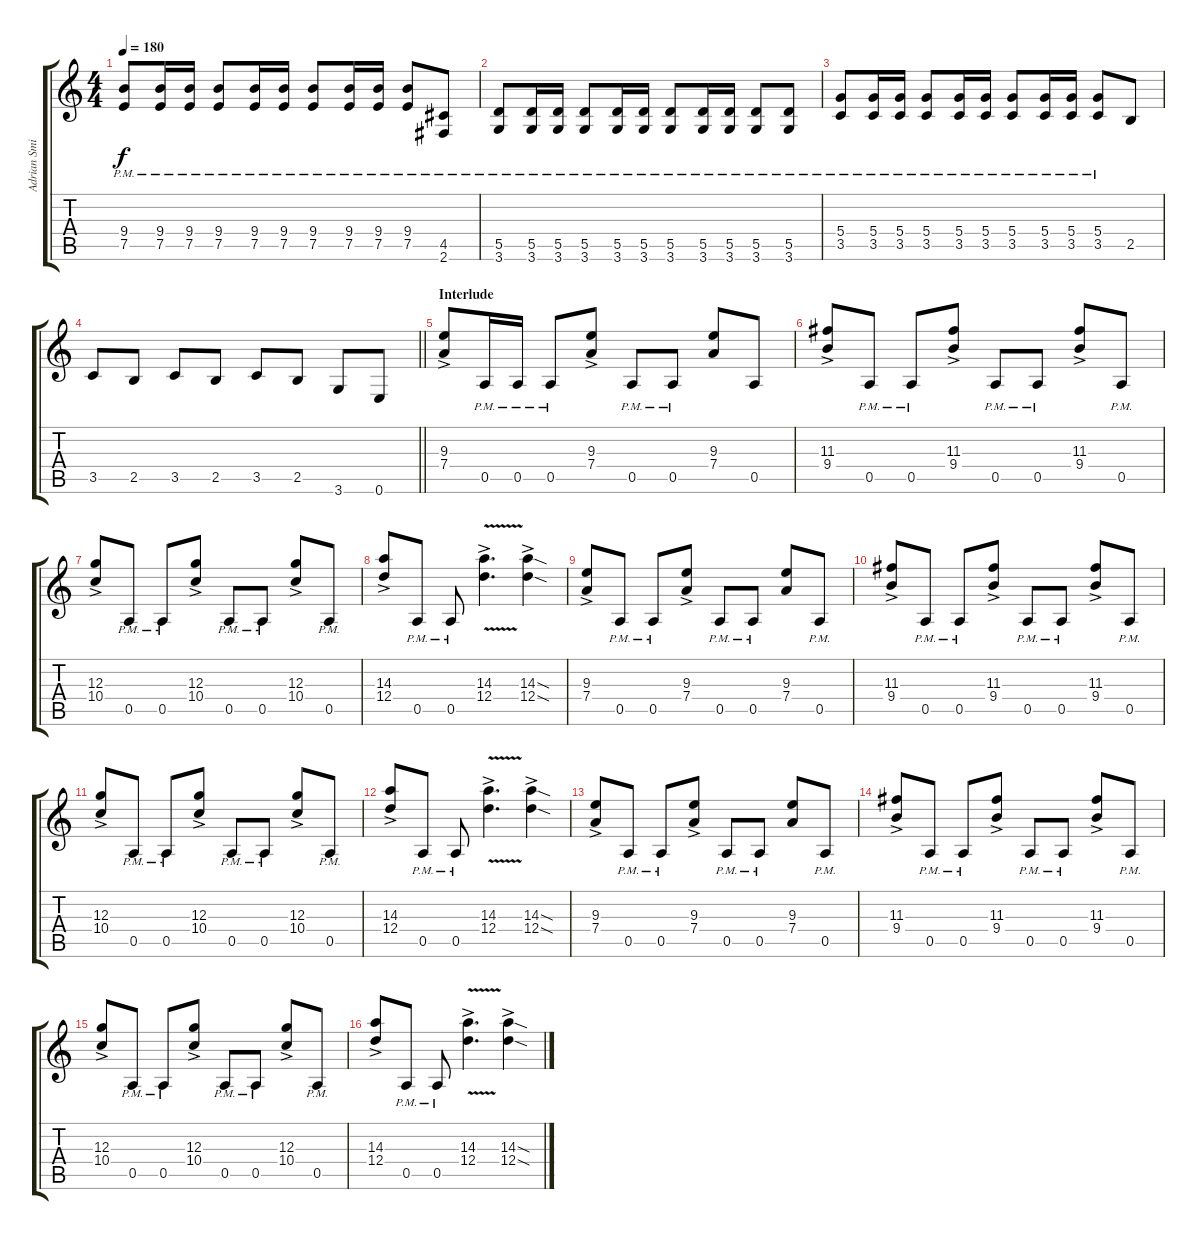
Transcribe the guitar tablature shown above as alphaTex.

\track ("Adrian Smith" "Adrian Smi") {instrument overdrivenguitar}
\staff {score tabs}
\tuning (E4 B3 G3 D3 A2 E2) {hide}
\ts (4 4)
\tempo 180
\clef g2
\ks c
(9.4{pm} 7.5{pm}).8{dy f} (9.4{pm} 7.5{pm}).16 (9.4{pm} 7.5{pm}).16 (9.4{pm} 7.5{pm}).8 (9.4{pm} 7.5{pm}).16 (9.4{pm} 7.5{pm}).16 (9.4{pm} 7.5{pm}).8 (9.4{pm} 7.5{pm}).16 (9.4{pm} 7.5{pm}).16 (9.4{pm} 7.5{pm}).8 (4.5{pm} 2.6{pm}).8 |
(5.5{pm} 3.6{pm}).8 (5.5{pm} 3.6{pm}).16 (5.5{pm} 3.6{pm}).16 (5.5{pm} 3.6{pm}).8 (5.5{pm} 3.6{pm}).16 (5.5{pm} 3.6{pm}).16 (5.5{pm} 3.6{pm}).8 (5.5{pm} 3.6{pm}).16 (5.5{pm} 3.6{pm}).16 (5.5{pm} 3.6{pm}).8 (5.5{pm} 3.6{pm}).8 |
(5.4{pm} 3.5{pm}).8 (5.4{pm} 3.5{pm}).16 (5.4{pm} 3.5{pm}).16 (5.4{pm} 3.5{pm}).8 (5.4{pm} 3.5{pm}).16 (5.4{pm} 3.5{pm}).16 (5.4{pm} 3.5{pm}).8 (5.4{pm} 3.5{pm}).16 (5.4{pm} 3.5{pm}).16 (5.4{pm} 3.5{pm}).8 2.5.8 |
\barLineRight lightlight
3.5.8 2.5.8 3.5.8 2.5.8 3.5.8 2.5.8 3.6.8 0.6.8 |
\section ("" "Interlude")
(9.3{ac} 7.4{ac}).8 0.5{pm}.16 0.5{pm}.16 0.5{pm}.8 (9.3{ac} 7.4{ac}).8 0.5{pm}.8 0.5{pm}.8 (9.3 7.4).8 0.5.8 |
(11.3{ac} 9.4{ac}).8 0.5{pm}.8 0.5{pm}.8 (11.3{ac} 9.4{ac}).8 0.5{pm}.8 0.5{pm}.8 (11.3{ac} 9.4{ac}).8 0.5{pm}.8 |
(12.3{ac} 10.4{ac}).8 0.5{pm}.8 0.5{pm}.8 (12.3{ac} 10.4{ac}).8 0.5{pm}.8 0.5{pm}.8 (12.3{ac} 10.4{ac}).8 0.5{pm}.8 |
(14.3{ac} 12.4{ac}).8 0.5{pm}.8 0.5{pm}.8 (14.3{v ac} 12.4{v ac}).4{d} (14.3{sod ac} 12.4{sod ac}).4 |
(9.3{ac} 7.4{ac}).8 0.5{pm}.8 0.5{pm}.8 (9.3{ac} 7.4{ac}).8 0.5{pm}.8 0.5{pm}.8 (9.3 7.4).8 0.5{pm}.8 |
(11.3{ac} 9.4{ac}).8 0.5{pm}.8 0.5{pm}.8 (11.3{ac} 9.4{ac}).8 0.5{pm}.8 0.5{pm}.8 (11.3{ac} 9.4{ac}).8 0.5{pm}.8 |
(12.3{ac} 10.4{ac}).8 0.5{pm}.8 0.5{pm}.8 (12.3{ac} 10.4{ac}).8 0.5{pm}.8 0.5{pm}.8 (12.3{ac} 10.4{ac}).8 0.5{pm}.8 |
(14.3{ac} 12.4{ac}).8 0.5{pm}.8 0.5{pm}.8 (14.3{v ac} 12.4{v ac}).4{d} (14.3{sod ac} 12.4{sod ac}).4 |
(9.3{ac} 7.4{ac}).8 0.5{pm}.8 0.5{pm}.8 (9.3{ac} 7.4{ac}).8 0.5{pm}.8 0.5{pm}.8 (9.3 7.4).8 0.5{pm}.8 |
(11.3{ac} 9.4{ac}).8 0.5{pm}.8 0.5{pm}.8 (11.3{ac} 9.4{ac}).8 0.5{pm}.8 0.5{pm}.8 (11.3{ac} 9.4{ac}).8 0.5{pm}.8 |
(12.3{ac} 10.4{ac}).8 0.5{pm}.8 0.5{pm}.8 (12.3{ac} 10.4{ac}).8 0.5{pm}.8 0.5{pm}.8 (12.3{ac} 10.4{ac}).8 0.5{pm}.8 |
(14.3{ac} 12.4{ac}).8 0.5{pm}.8 0.5{pm}.8 (14.3{v ac} 12.4{v ac}).4{d} (14.3{sod ac} 12.4{sod ac}).4
